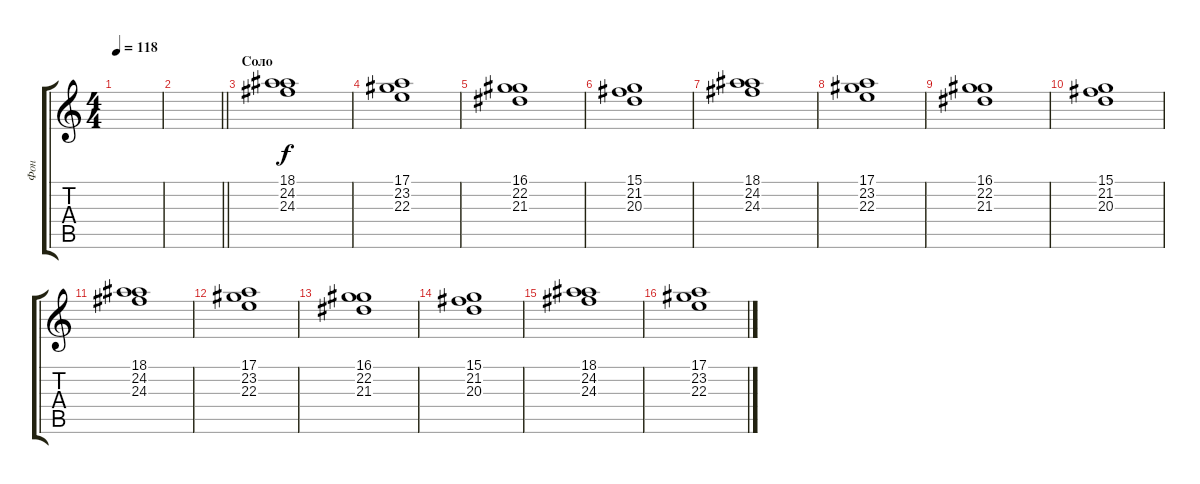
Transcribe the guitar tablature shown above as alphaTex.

\track ("Фон" "Фон") {instrument stringensemble1}
\staff {score tabs}
\tuning (Eb4 Bb3 Gb3 Db3 Ab2 Eb2) {hide}
\ts (4 4)
\tempo 118
\clef g2
\ks c
|
\barLineRight lightlight
|
\section ("" "Соло")
(18.1 24.2 24.3).1 |
(17.1 23.2 22.3).1 |
(16.1 22.2 21.3).1 |
(15.1 21.2 20.3).1 |
(18.1 24.2 24.3).1 |
(17.1 23.2 22.3).1 |
(16.1 22.2 21.3).1 |
(15.1 21.2 20.3).1 |
(18.1 24.2 24.3).1 |
(17.1 23.2 22.3).1 |
(16.1 22.2 21.3).1 |
(15.1 21.2 20.3).1 |
(18.1 24.2 24.3).1 |
(17.1 23.2 22.3).1
